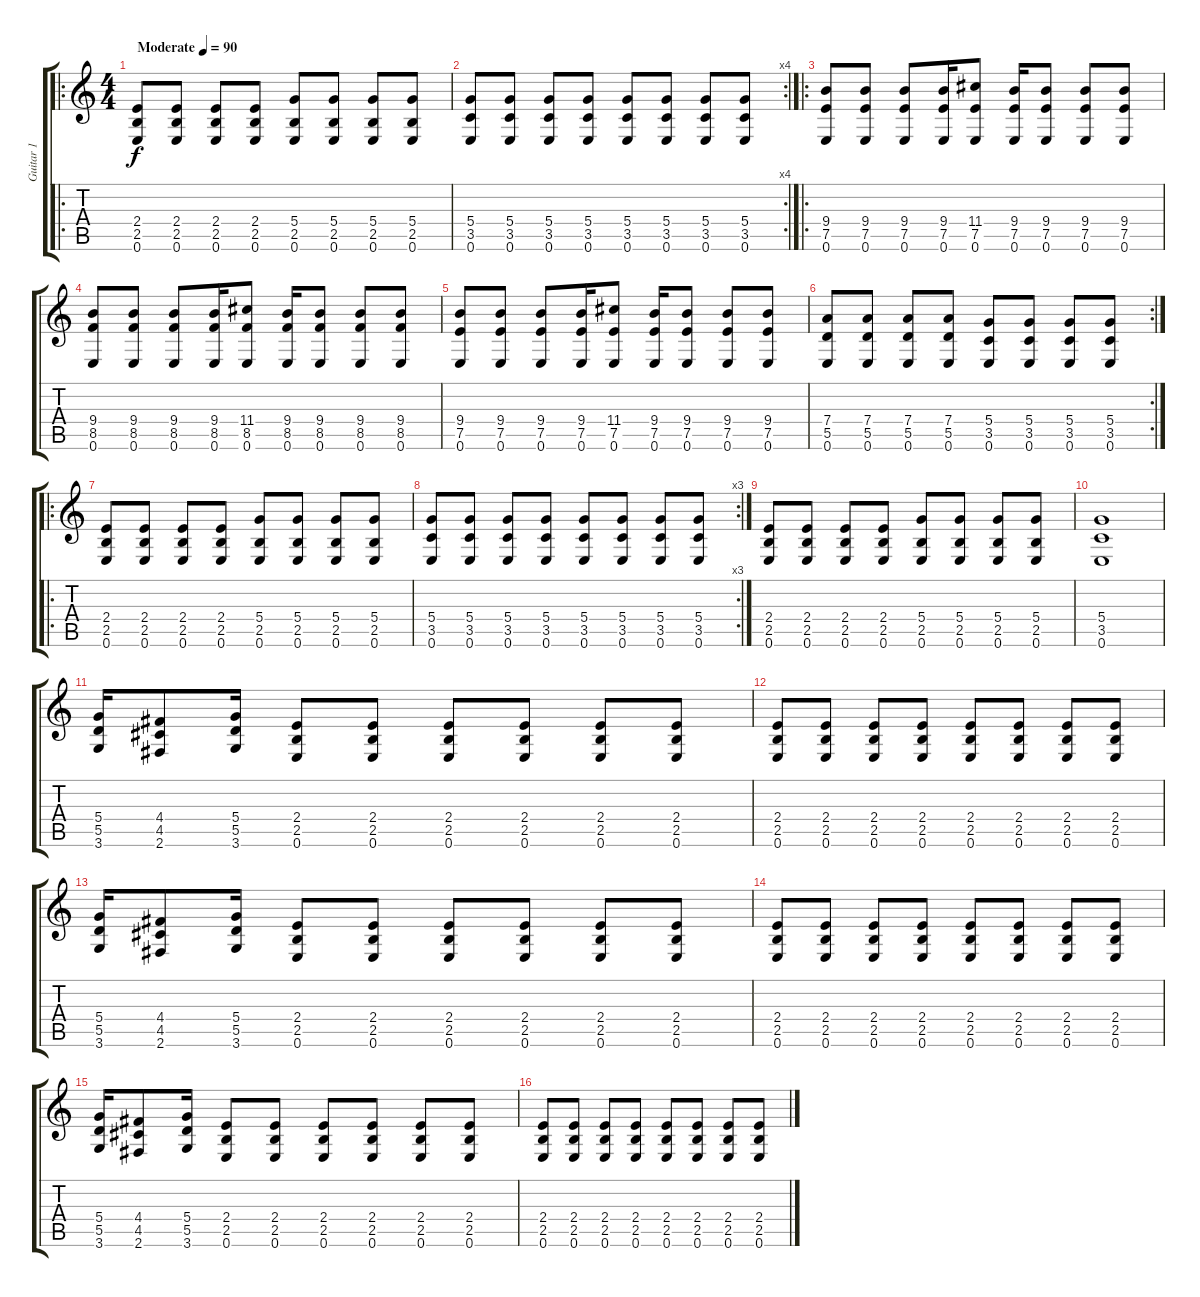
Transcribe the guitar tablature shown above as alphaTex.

\track ("Guitar 1" "Guitar 1") {instrument distortionguitar}
\staff {score tabs}
\tuning (E4 B3 G3 D3 A2 E2) {hide}
\ro
\ts (4 4)
\tempo (90 "Moderate")
\clef g2
\ks c
(2.4 2.5 0.6).8{dy f instrument distortionguitar} (2.4 2.5 0.6).8 (2.4 2.5 0.6).8 (2.4 2.5 0.6).8 (5.4 2.5 0.6).8 (5.4 2.5 0.6).8 (5.4 2.5 0.6).8 (5.4 2.5 0.6).8 |
\rc 4
(5.4 3.5 0.6).8 (5.4 3.5 0.6).8 (5.4 3.5 0.6).8 (5.4 3.5 0.6).8 (5.4 3.5 0.6).8 (5.4 3.5 0.6).8 (5.4 3.5 0.6).8 (5.4 3.5 0.6).8 |
\ro
(9.4 7.5 0.6).8 (9.4 7.5 0.6).8 (9.4 7.5 0.6).8 (9.4 7.5 0.6).16 (11.4 7.5 0.6).8 (9.4 7.5 0.6).16 (9.4 7.5 0.6).8 (9.4 7.5 0.6).8 (9.4 7.5 0.6).8 |
(9.4 8.5 0.6).8 (9.4 8.5 0.6).8 (9.4 8.5 0.6).8 (9.4 8.5 0.6).16 (11.4 8.5 0.6).8 (9.4 8.5 0.6).16 (9.4 8.5 0.6).8 (9.4 8.5 0.6).8 (9.4 8.5 0.6).8 |
(9.4 7.5 0.6).8 (9.4 7.5 0.6).8 (9.4 7.5 0.6).8 (9.4 7.5 0.6).16 (11.4 7.5 0.6).8 (9.4 7.5 0.6).16 (9.4 7.5 0.6).8 (9.4 7.5 0.6).8 (9.4 7.5 0.6).8 |
\rc 2
(7.4 5.5 0.6).8 (7.4 5.5 0.6).8 (7.4 5.5 0.6).8 (7.4 5.5 0.6).8 (5.4 3.5 0.6).8 (5.4 3.5 0.6).8 (5.4 3.5 0.6).8 (5.4 3.5 0.6).8 |
\ro
(2.4 2.5 0.6).8 (2.4 2.5 0.6).8 (2.4 2.5 0.6).8 (2.4 2.5 0.6).8 (5.4 2.5 0.6).8 (5.4 2.5 0.6).8 (5.4 2.5 0.6).8 (5.4 2.5 0.6).8 |
\rc 3
(5.4 3.5 0.6).8 (5.4 3.5 0.6).8 (5.4 3.5 0.6).8 (5.4 3.5 0.6).8 (5.4 3.5 0.6).8 (5.4 3.5 0.6).8 (5.4 3.5 0.6).8 (5.4 3.5 0.6).8 |
(2.4 2.5 0.6).8 (2.4 2.5 0.6).8 (2.4 2.5 0.6).8 (2.4 2.5 0.6).8 (5.4 2.5 0.6).8 (5.4 2.5 0.6).8 (5.4 2.5 0.6).8 (5.4 2.5 0.6).8 |
(5.4 3.5 0.6).1 |
(5.4 5.5 3.6).16 (4.4 4.5 2.6).8 (5.4 5.5 3.6).16 (2.4 2.5 0.6).8 (2.4 2.5 0.6).8 (2.4 2.5 0.6).8 (2.4 2.5 0.6).8 (2.4 2.5 0.6).8 (2.4 2.5 0.6).8 |
(2.4 2.5 0.6).8 (2.4 2.5 0.6).8 (2.4 2.5 0.6).8 (2.4 2.5 0.6).8 (2.4 2.5 0.6).8 (2.4 2.5 0.6).8 (2.4 2.5 0.6).8 (2.4 2.5 0.6).8 |
(5.4 5.5 3.6).16 (4.4 4.5 2.6).8 (5.4 5.5 3.6).16 (2.4 2.5 0.6).8 (2.4 2.5 0.6).8 (2.4 2.5 0.6).8 (2.4 2.5 0.6).8 (2.4 2.5 0.6).8 (2.4 2.5 0.6).8 |
(2.4 2.5 0.6).8 (2.4 2.5 0.6).8 (2.4 2.5 0.6).8 (2.4 2.5 0.6).8 (2.4 2.5 0.6).8 (2.4 2.5 0.6).8 (2.4 2.5 0.6).8 (2.4 2.5 0.6).8 |
(5.4 5.5 3.6).16 (4.4 4.5 2.6).8 (5.4 5.5 3.6).16 (2.4 2.5 0.6).8 (2.4 2.5 0.6).8 (2.4 2.5 0.6).8 (2.4 2.5 0.6).8 (2.4 2.5 0.6).8 (2.4 2.5 0.6).8 |
(2.4 2.5 0.6).8 (2.4 2.5 0.6).8 (2.4 2.5 0.6).8 (2.4 2.5 0.6).8 (2.4 2.5 0.6).8 (2.4 2.5 0.6).8 (2.4 2.5 0.6).8 (2.4 2.5 0.6).8
